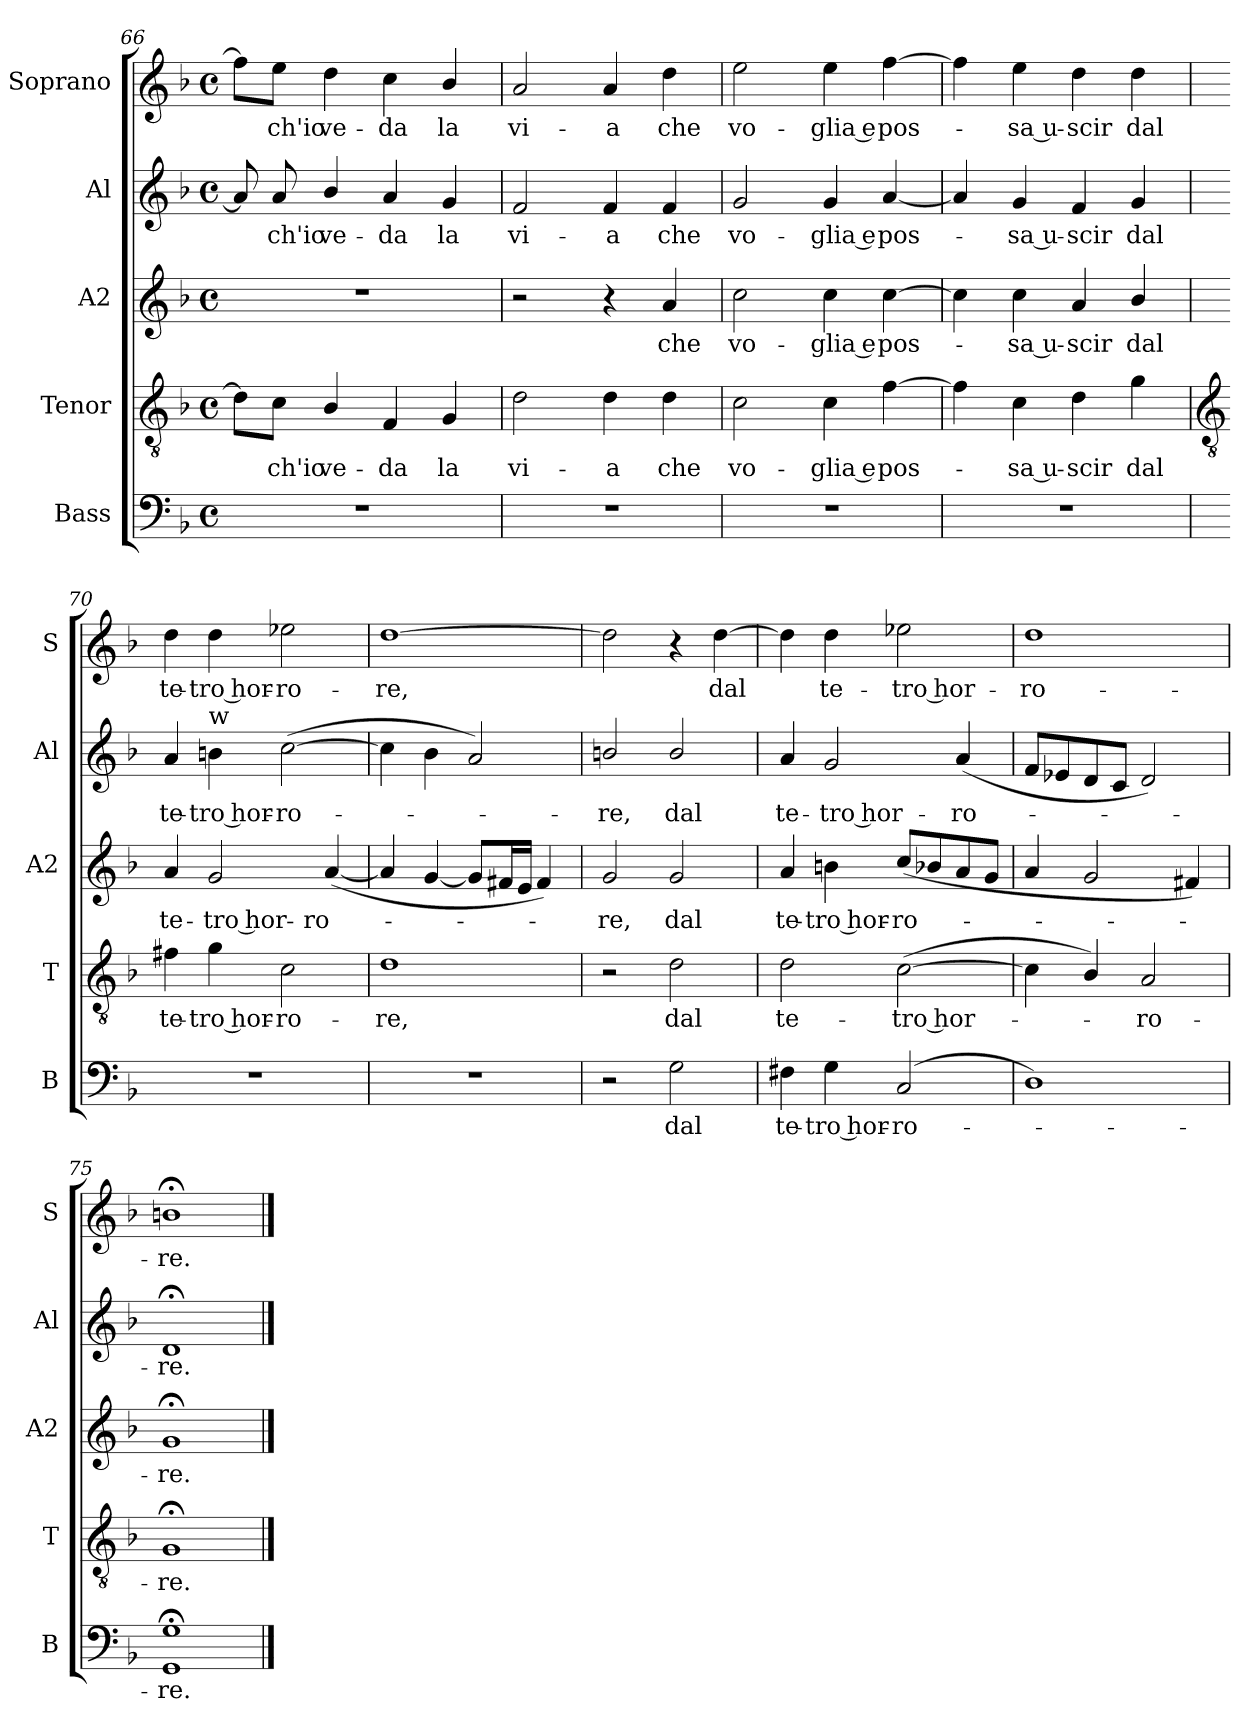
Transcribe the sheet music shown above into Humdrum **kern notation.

**kern	**text	**kern	**text	**kern	**text	**kern	**text	**kern	**text
*part5	*part5	*part4	*part4	*part3	*part3	*part2	*part2	*part1	*part1
*staff5	*staff5	*staff4	*staff4	*staff3	*staff3	*staff2	*staff2	*staff1	*staff1
*I"Bass	*	*I"Tenor	*	*I"A2	*	*I"Al	*	*I"Soprano	*
*I'B	*	*I'T	*	*I'A2	*	*I'Al	*	*I'S	*
*clefF4	*	*clefGv2	*	*clefG2	*	*clefG2	*	*clefG2	*
*k[b-]	*	*k[b-]	*	*k[b-]	*	*k[b-]	*	*k[b-]	*
*F:	*	*F:	*	*F:	*	*F:	*	*F:	*
*M4/4	*	*M4/4	*	*M4/4	*	*M4/4	*	*M4/4	*
*met(c)	*	*met(c)	*	*met(c)	*	*met(c)	*	*met(c)	*
=66	=66	=66	=66	=66	=66	=66	=66	=66	=66
1r	.	8d\L]	.	1r	.	8a]	.	8ff\L]	.
!	!	!	!LO:LY:b	!	!	!	!LO:LY:b	!	!LO:LY:b
.	.	8c\J	ch'io	.	.	8a	ch'io	8ee\J	ch'io
!	!	!	!LO:LY:b	!	!	!	!LO:LY:b	!	!LO:LY:b
.	.	4B-/	ve-	.	.	4b-/	ve-	4dd	ve-
!	!	!	!LO:LY:b	!	!	!	!LO:LY:b	!	!LO:LY:b
.	.	4F	-da	.	.	4a	-da	4cc	-da
!	!	!	!LO:LY:b	!	!	!	!LO:LY:b	!	!LO:LY:b
.	.	4G	la	.	.	4g	la	4b-/	la
=67	=67	=67	=67	=67	=67	=67	=67	=67	=67
!	!	!	!LO:LY:b	!	!	!	!LO:LY:b	!	!LO:LY:b
1r	.	2d	vi-	2r	.	2f	vi-	2a	vi-
!	!	!	!LO:LY:b	!	!	!	!LO:LY:b	!	!LO:LY:b
.	.	4d	-a	4r	.	4f	-a	4a	-a
!	!	!	!LO:LY:b	!	!LO:LY:b	!	!LO:LY:b	!	!LO:LY:b
.	.	4d	che	4a	che	4f	che	4dd	che
=68	=68	=68	=68	=68	=68	=68	=68	=68	=68
!	!	!	!LO:LY:b	!	!LO:LY:b	!	!LO:LY:b	!	!LO:LY:b
1r	.	2c	vo-	2cc	vo-	2g	vo-	2ee	vo-
!	!	!	!LO:LY:b	!	!LO:LY:b	!	!LO:LY:b	!	!LO:LY:b
.	.	4c	-glia e	4cc	-glia e	4g	-glia e	4ee	-glia e
!	!	!	!LO:LY:b	!	!LO:LY:b	!	!LO:LY:b	!	!LO:LY:b
.	.	[4f	pos-	[4cc	pos-	[4a	pos-	[4ff	pos-
=69	=69	=69	=69	=69	=69	=69	=69	=69	=69
1r	.	4f]	.	4cc]	.	4a]	.	4ff]	.
!	!	!	!LO:LY:b	!	!LO:LY:b	!	!LO:LY:b	!	!LO:LY:b
.	.	4c	sa u-	4cc	sa u-	4g	sa u-	4ee	sa u-
!	!	!	!LO:LY:b	!	!LO:LY:b	!	!LO:LY:b	!	!LO:LY:b
.	.	4d	-scir	4a	-scir	4f	-scir	4dd	-scir
!	!	!	!LO:LY:b	!	!LO:LY:b	!	!LO:LY:b	!	!LO:LY:b
.	.	4g	dal	4b-/	dal	4g	dal	4dd	dal
!!LO:LB:g=z
=70	=70	=70	=70	=70	=70	=70	=70	=70	=70
*	*	*clefGv2	*	*	*	*	*	*	*
!	!	!	!LO:LY:b	!	!LO:LY:b	!	!LO:LY:b	!	!LO:LY:b
1r	.	4f#X	te-	4a	te-	4a	te-	4dd	te-
!	!	!	!	!	!	!LO:TX:a:t=w	!	!	!
!	!	!	!LO:LY:b	!	!LO:LY:b	!	!LO:LY:b	!	!LO:LY:b
.	.	4g	-tro hor-	2g	-tro hor-	4bn	-tro hor-	4dd	-tro hor-
!	!	!	!LO:LY:b	!	!	!	!LO:LY:b	!	!LO:LY:b
.	.	2c	-ro-	.	.	(>[2cc	-ro-	2ee-X	-ro-
!	!	!	!	!	!LO:LY:b	!	!	!	!
.	.	.	.	(<[4a	-ro-	.	.	.	.
=71	=71	=71	=71	=71	=71	=71	=71	=71	=71
!	!	!	!LO:LY:b	!	!	!	!	!	!LO:LY:b
1r	.	1d	-re,	4a]	.	4cc]	.	[1dd	-re,
.	.	.	.	[4g	.	4b-	.	.	.
.	.	.	.	8gL]	.	2a)	.	.	.
.	.	.	.	16f#XL	.	.	.	.	.
.	.	.	.	16eJJ	.	.	.	.	.
.	.	.	.	4f#)	.	.	.	.	.
=72	=72	=72	=72	=72	=72	=72	=72	=72	=72
!	!	!	!	!	!LO:LY:b	!	!LO:LY:b	!	!
2r	.	2r	.	2g	re,	2bn/	re,	2dd]	.
!	!LO:LY:b	!	!LO:LY:b	!	!LO:LY:b	!	!LO:LY:b	!	!
2G	dal	2d	dal	2g	dal	2b/	dal	4r	.
!	!	!	!	!	!	!	!	!	!LO:LY:b
.	.	.	.	.	.	.	.	[4dd	dal
=73	=73	=73	=73	=73	=73	=73	=73	=73	=73
!	!LO:LY:b	!	!LO:LY:b	!	!LO:LY:b	!	!LO:LY:b	!	!
4F#X	te-	2d	te-	4a	te-	4a	te-	4dd]	.
!	!LO:LY:b	!	!	!	!LO:LY:b	!	!LO:LY:b	!	!LO:LY:b
4G	-tro hor-	.	.	4bn	-tro hor-	2g	-tro hor-	4dd	te-
!	!LO:LY:b	!	!LO:LY:b	!	!LO:LY:b	!	!	!	!LO:LY:b
(<2C	-ro-	(>[2c	-tro hor-	(<8ccL	-ro-	.	.	2ee-X	-tro hor-
.	.	.	.	8b-X	.	.	.	.	.
!	!	!	!	!	!	!	!LO:LY:b	!	!
.	.	.	.	8a	.	(<4a	-ro-	.	.
.	.	.	.	8gJ	.	.	.	.	.
=74	=74	=74	=74	=74	=74	=74	=74	=74	=74
!	!	!	!	!	!	!	!	!	!LO:LY:b
1D)	.	4c]	.	4a	.	8fL	.	1dd	-ro-
.	.	.	.	.	.	8e-X	.	.	.
.	.	4B-/)	.	2g	.	8d	.	.	.
.	.	.	.	.	.	8cJ	.	.	.
!	!	!	!LO:LY:b	!	!	!	!	!	!
.	.	2A	ro-	.	.	2d)	.	.	.
.	.	.	.	4f#X)	.	.	.	.	.
=75	=75	=75	=75	=75	=75	=75	=75	=75	=75
!	!LO:LY:b	!	!LO:LY:b	!	!LO:LY:b	!	!LO:LY:b	!	!LO:LY:b
1GG;< 1G;<	re.	1G;<	-re.	1g;<	re.	1d;<	re.	1bn;<	-re.
==	==	==	==	==	==	==	==	==	==
*-	*-	*-	*-	*-	*-	*-	*-	*-	*-
